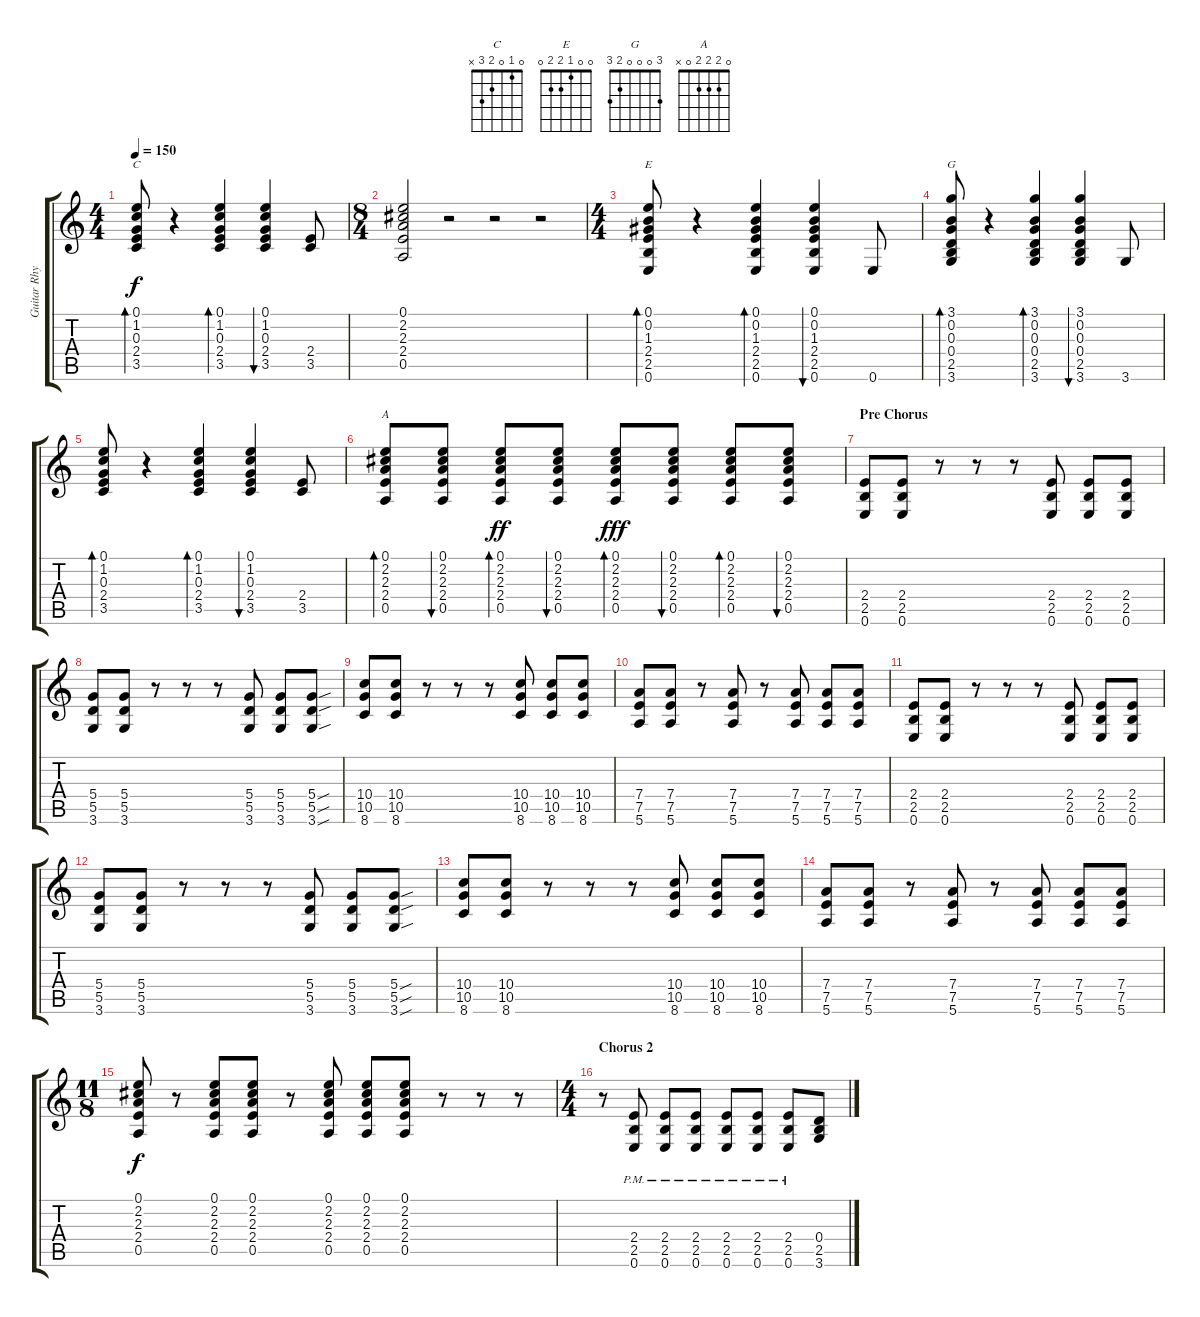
\track ("Guitar Rhythm E tunning" "Guitar Rhy") {instrument electricguitarjazz}
\staff {score tabs}
\tuning (E4 B3 G3 D3 A2 E2) {hide}
\chord ("C" 0 1 0 2 3 x)
\chord ("E" 0 0 1 2 2 0)
\chord ("G" 3 0 0 0 2 3)
\chord ("A" 0 2 2 2 0 x)
\ts (4 4)
\tempo 150
\clef g2
\ks c
(0.1 1.2 0.3 2.4 3.5).8{bd 60 ch "C" dy f} r.4 (0.1 1.2 0.3 2.4 3.5).4{bd 60} (0.1 1.2 0.3 2.4 3.5).4{bu 60} (2.4 3.5).8 |
\ts (8 4)
(0.1 2.2 2.3 2.4 0.5).2 r.2 r.2 r.2 |
\ts (4 4)
(0.1 0.2 1.3 2.4 2.5 0.6).8{bd 30 ch "E"} r.4 (0.1 0.2 1.3 2.4 2.5 0.6).4{bd 30} (0.1 0.2 1.3 2.4 2.5 0.6).4{bu 30} 0.6.8 |
(3.1 0.2 0.3 0.4 2.5 3.6).8{bd 60 ch "G"} r.4 (3.1 0.2 0.3 0.4 2.5 3.6).4{bd 30} (3.1 0.2 0.3 0.4 2.5 3.6).4{bu 60} 3.6.8 |
(0.1 1.2 0.3 2.4 3.5).8{bd 60} r.4 (0.1 1.2 0.3 2.4 3.5).4{bd 60} (0.1 1.2 0.3 2.4 3.5).4{bu 60} (2.4 3.5).8 |
(0.1 2.2 2.3 2.4 0.5).8{bd 60 ch "A"} (0.1 2.2 2.3 2.4 0.5).8{bu 60} (0.1 2.2 2.3 2.4 0.5).8{bd 60 dy ff} (0.1 2.2 2.3 2.4 0.5).8{bu 60} (0.1 2.2 2.3 2.4 0.5).8{bd 60 dy fff} (0.1 2.2 2.3 2.4 0.5).8{bu 60} (0.1 2.2 2.3 2.4 0.5).8{bd 60} (0.1 2.2 2.3 2.4 0.5).8{bu 60} |
\section ("" "Pre Chorus")
(2.4 2.5 0.6).8{instrument distortionguitar} (2.4 2.5 0.6).8 r.8 r.8 r.8 (2.4 2.5 0.6).8 (2.4 2.5 0.6).8 (2.4 2.5 0.6).8 |
(5.4 5.5 3.6).8{instrument distortionguitar} (5.4 5.5 3.6).8 r.8 r.8 r.8 (5.4 5.5 3.6).8 (5.4 5.5 3.6).8 (5.4{sou} 5.5{sou} 3.6{sou}).8 |
(10.4 10.5 8.6).8{instrument distortionguitar} (10.4 10.5 8.6).8 r.8 r.8 r.8 (10.4 10.5 8.6).8 (10.4 10.5 8.6).8 (10.4 10.5 8.6).8 |
(7.4 7.5 5.6).8{instrument distortionguitar} (7.4 7.5 5.6).8 r.8 (7.4 7.5 5.6).8 r.8 (7.4 7.5 5.6).8 (7.4 7.5 5.6).8 (7.4 7.5 5.6).8 |
(2.4 2.5 0.6).8{instrument distortionguitar} (2.4 2.5 0.6).8 r.8 r.8 r.8 (2.4 2.5 0.6).8 (2.4 2.5 0.6).8 (2.4 2.5 0.6).8 |
(5.4 5.5 3.6).8{instrument distortionguitar} (5.4 5.5 3.6).8 r.8 r.8 r.8 (5.4 5.5 3.6).8 (5.4 5.5 3.6).8 (5.4{sou} 5.5{sou} 3.6{sou}).8 |
(10.4 10.5 8.6).8{instrument distortionguitar} (10.4 10.5 8.6).8 r.8 r.8 r.8 (10.4 10.5 8.6).8 (10.4 10.5 8.6).8 (10.4 10.5 8.6).8 |
(7.4 7.5 5.6).8{instrument distortionguitar} (7.4 7.5 5.6).8 r.8 (7.4 7.5 5.6).8 r.8 (7.4 7.5 5.6).8 (7.4 7.5 5.6).8 (7.4 7.5 5.6).8 |
\ts (11 8)
(0.1 2.2 2.3 2.4 0.5).8{dy f} r.8 (0.1 2.2 2.3 2.4 0.5).8 (0.1 2.2 2.3 2.4 0.5).8 r.8 (0.1 2.2 2.3 2.4 0.5).8 (0.1 2.2 2.3 2.4 0.5).8 (0.1 2.2 2.3 2.4 0.5).8 r.8 r.8 r.8 |
\ts (4 4)
\section ("" "Chorus 2")
r.8{instrument distortionguitar} (2.4{pm} 2.5{pm} 0.6{pm}).8 (2.4{pm} 2.5{pm} 0.6{pm}).8 (2.4{pm} 2.5{pm} 0.6{pm}).8 (2.4{pm} 2.5{pm} 0.6{pm}).8 (2.4{pm} 2.5 0.6{pm}).8 (2.4{pm} 2.5{pm} 0.6{pm}).8 (0.4 2.5 3.6).8
